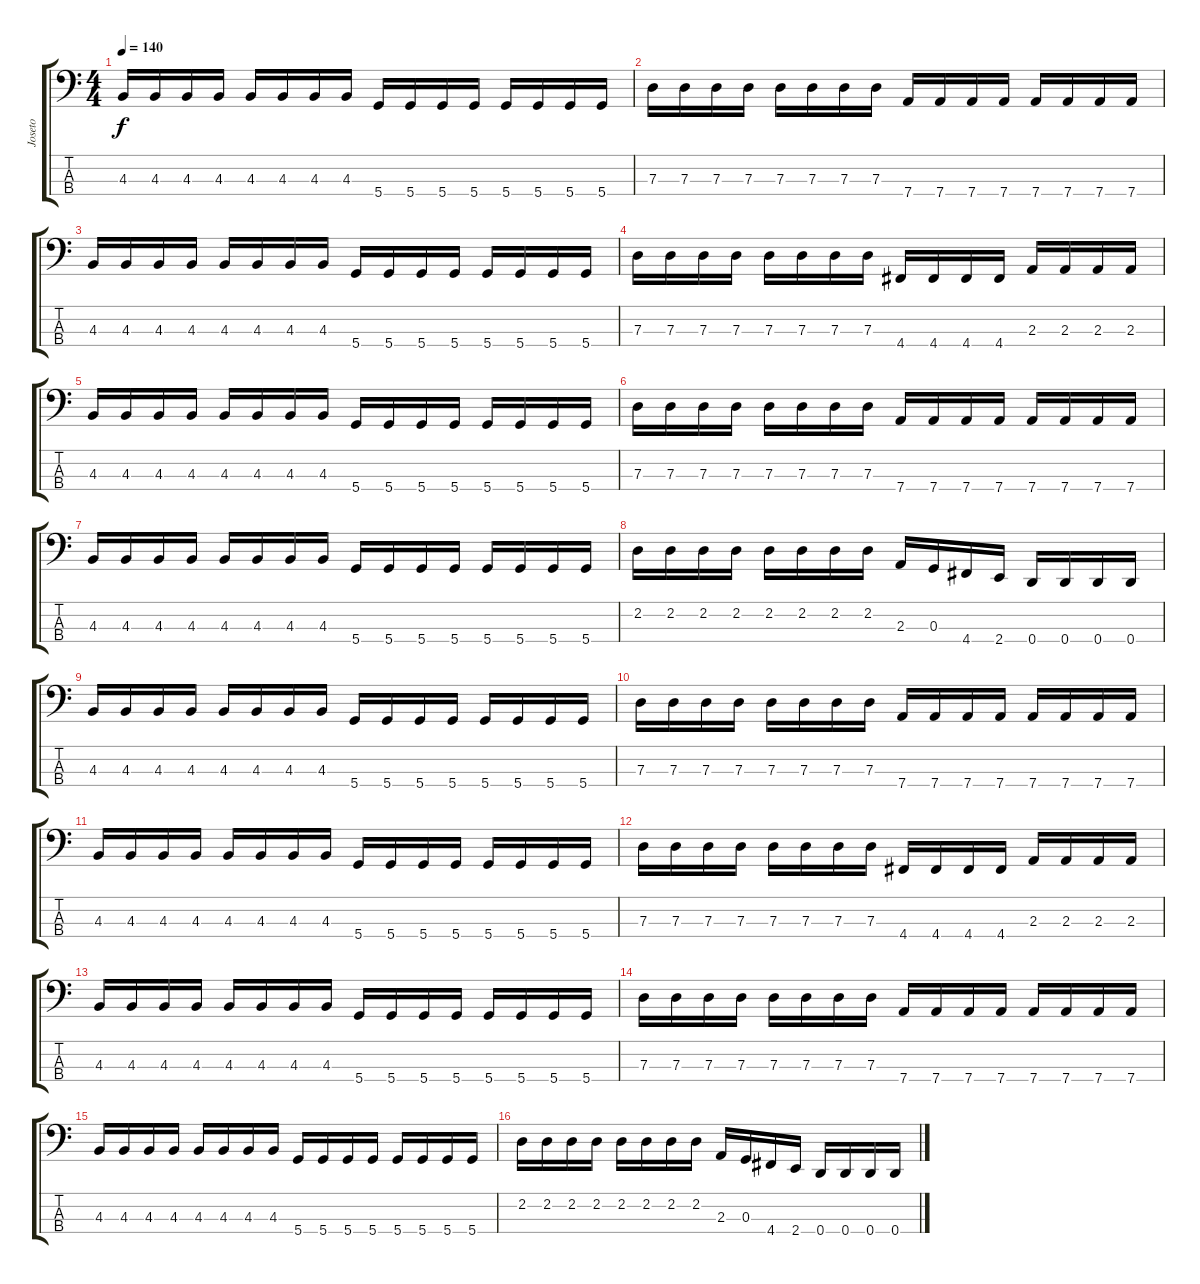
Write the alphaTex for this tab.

\track ("Joseto" "Joseto") {instrument electricbassfinger}
\staff {score tabs}
\tuning (F2 C2 G1 D1) {hide}
\ts (4 4)
\tempo 140
\clef f4
\ks c
4.3.16{dy f} 4.3.16 4.3.16 4.3.16 4.3.16 4.3.16 4.3.16 4.3.16 5.4.16 5.4.16 5.4.16 5.4.16 5.4.16 5.4.16 5.4.16 5.4.16 |
7.3.16 7.3.16 7.3.16 7.3.16 7.3.16 7.3.16 7.3.16 7.3.16 7.4.16 7.4.16 7.4.16 7.4.16 7.4.16 7.4.16 7.4.16 7.4.16 |
4.3.16 4.3.16 4.3.16 4.3.16 4.3.16 4.3.16 4.3.16 4.3.16 5.4.16 5.4.16 5.4.16 5.4.16 5.4.16 5.4.16 5.4.16 5.4.16 |
7.3.16 7.3.16 7.3.16 7.3.16 7.3.16 7.3.16 7.3.16 7.3.16 4.4.16 4.4.16 4.4.16 4.4.16 2.3.16 2.3.16 2.3.16 2.3.16 |
4.3.16 4.3.16 4.3.16 4.3.16 4.3.16 4.3.16 4.3.16 4.3.16 5.4.16 5.4.16 5.4.16 5.4.16 5.4.16 5.4.16 5.4.16 5.4.16 |
7.3.16 7.3.16 7.3.16 7.3.16 7.3.16 7.3.16 7.3.16 7.3.16 7.4.16 7.4.16 7.4.16 7.4.16 7.4.16 7.4.16 7.4.16 7.4.16 |
4.3.16 4.3.16 4.3.16 4.3.16 4.3.16 4.3.16 4.3.16 4.3.16 5.4.16 5.4.16 5.4.16 5.4.16 5.4.16 5.4.16 5.4.16 5.4.16 |
2.2.16 2.2.16 2.2.16 2.2.16 2.2.16 2.2.16 2.2.16 2.2.16 2.3.16 0.3.16 4.4.16 2.4.16 0.4.16 0.4.16 0.4.16 0.4.16 |
4.3.16 4.3.16 4.3.16 4.3.16 4.3.16 4.3.16 4.3.16 4.3.16 5.4.16 5.4.16 5.4.16 5.4.16 5.4.16 5.4.16 5.4.16 5.4.16 |
7.3.16 7.3.16 7.3.16 7.3.16 7.3.16 7.3.16 7.3.16 7.3.16 7.4.16 7.4.16 7.4.16 7.4.16 7.4.16 7.4.16 7.4.16 7.4.16 |
4.3.16 4.3.16 4.3.16 4.3.16 4.3.16 4.3.16 4.3.16 4.3.16 5.4.16 5.4.16 5.4.16 5.4.16 5.4.16 5.4.16 5.4.16 5.4.16 |
7.3.16 7.3.16 7.3.16 7.3.16 7.3.16 7.3.16 7.3.16 7.3.16 4.4.16 4.4.16 4.4.16 4.4.16 2.3.16 2.3.16 2.3.16 2.3.16 |
4.3.16 4.3.16 4.3.16 4.3.16 4.3.16 4.3.16 4.3.16 4.3.16 5.4.16 5.4.16 5.4.16 5.4.16 5.4.16 5.4.16 5.4.16 5.4.16 |
7.3.16 7.3.16 7.3.16 7.3.16 7.3.16 7.3.16 7.3.16 7.3.16 7.4.16 7.4.16 7.4.16 7.4.16 7.4.16 7.4.16 7.4.16 7.4.16 |
4.3.16 4.3.16 4.3.16 4.3.16 4.3.16 4.3.16 4.3.16 4.3.16 5.4.16 5.4.16 5.4.16 5.4.16 5.4.16 5.4.16 5.4.16 5.4.16 |
2.2.16 2.2.16 2.2.16 2.2.16 2.2.16 2.2.16 2.2.16 2.2.16 2.3.16 0.3.16 4.4.16 2.4.16 0.4.16 0.4.16 0.4.16 0.4.16
